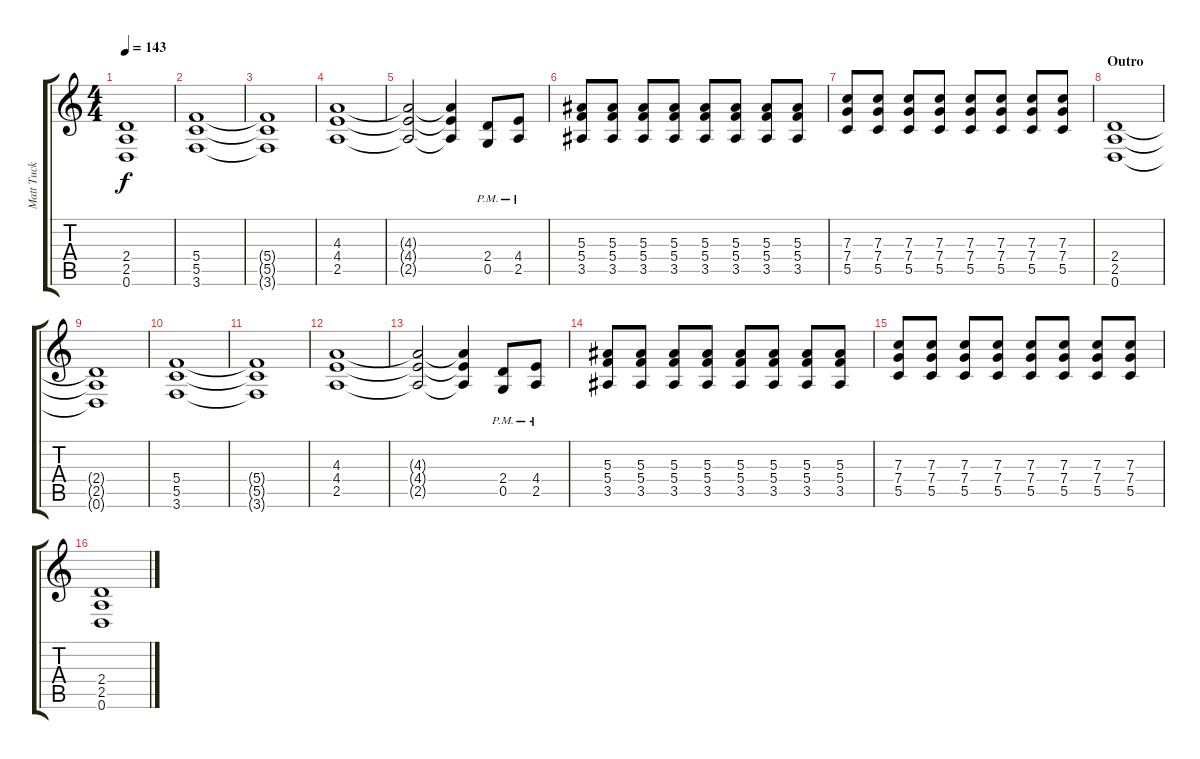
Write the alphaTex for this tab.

\track ("Matt Tuck (Left)" "Matt Tuck ") {instrument distortionguitar}
\staff {score tabs}
\tuning (D4 A3 F3 C3 G2 D2) {hide}
\ts (4 4)
\tempo 143
\clef g2
\ks c
(2.4{t} 2.5{t} 0.6{t}).1{dy f} |
(5.4 5.5 3.6).1 |
(5.4{t} 5.5{t} 3.6{t}).1 |
(4.3 4.4 2.5).1 |
(4.3{t} 4.4{t} 2.5{t}).2 (4.3{t} 4.4{t} 2.5{t}).4 (2.4 0.5{pm}).8 (4.4 2.5{pm}).8 |
(5.3 5.4 3.5).8 (5.3 5.4 3.5).8 (5.3 5.4 3.5).8 (5.3 5.4 3.5).8 (5.3 5.4 3.5).8 (5.3 5.4 3.5).8 (5.3 5.4 3.5).8 (5.3 5.4 3.5).8 |
(7.3 7.4 5.5).8 (7.3 7.4 5.5).8 (7.3 7.4 5.5).8 (7.3 7.4 5.5).8 (7.3 7.4 5.5).8 (7.3 7.4 5.5).8 (7.3 7.4 5.5).8 (7.3 7.4 5.5).8 |
\section ("" "Outro")
(2.4 2.5 0.6).1 |
(2.4{t} 2.5{t} 0.6{t}).1 |
(5.4 5.5 3.6).1 |
(5.4{t} 5.5{t} 3.6{t}).1 |
(4.3 4.4 2.5).1 |
(4.3{t} 4.4{t} 2.5{t}).2 (4.3{t} 4.4{t} 2.5{t}).4 (2.4 0.5{pm}).8 (4.4 2.5{pm}).8 |
(5.3 5.4 3.5).8 (5.3 5.4 3.5).8 (5.3 5.4 3.5).8 (5.3 5.4 3.5).8 (5.3 5.4 3.5).8 (5.3 5.4 3.5).8 (5.3 5.4 3.5).8 (5.3 5.4 3.5).8 |
(7.3 7.4 5.5).8 (7.3 7.4 5.5).8 (7.3 7.4 5.5).8 (7.3 7.4 5.5).8 (7.3 7.4 5.5).8 (7.3 7.4 5.5).8 (7.3 7.4 5.5).8 (7.3 7.4 5.5).8 |
(2.4 2.5 0.6).1
